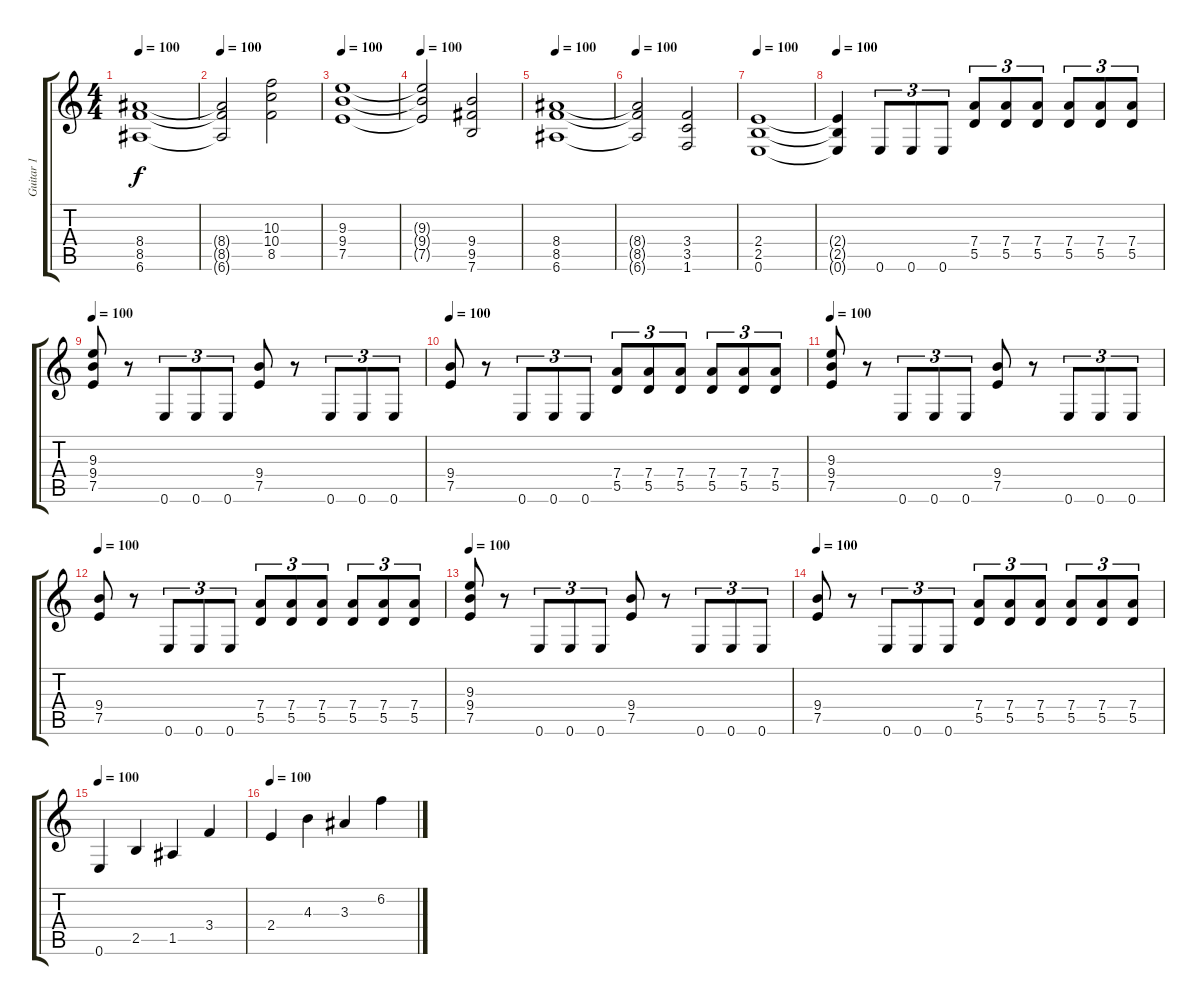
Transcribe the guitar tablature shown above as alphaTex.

\track ("Guitar 1" "Guitar 1") {instrument distortionguitar}
\staff {score tabs}
\tuning (E4 B3 G3 D3 A2 E2) {hide}
\ts (4 4)
\tempo 100
\clef g2
\ks c
(8.4 8.5 6.6).1{dy f} |
\tempo 100
(8.4{t} 8.5{t} 6.6{t}).2 (10.3 10.4 8.5).2 |
\tempo 100
(9.3 9.4 7.5).1 |
\tempo 100
(9.3{t} 9.4{t} 7.5{t}).2 (9.4 9.5 7.6).2 |
\tempo 100
(8.4 8.5 6.6).1 |
\tempo 100
(8.4{t} 8.5{t} 6.6{t}).2 (3.4 3.5 1.6).2 |
\tempo 100
(2.4 2.5 0.6).1 |
\tempo 100
(2.4{t} 2.5{t} 0.6{t}).4 0.6.8{tu (3 2)} 0.6.8{tu (3 2)} 0.6.8{tu (3 2)} (7.4 5.5).8{tu (3 2)} (7.4 5.5).8{tu (3 2)} (7.4 5.5).8{tu (3 2)} (7.4 5.5).8{tu (3 2)} (7.4 5.5).8{tu (3 2)} (7.4 5.5).8{tu (3 2)} |
\tempo 100
(9.3 9.4 7.5).8 r.8 0.6.8{tu (3 2)} 0.6.8{tu (3 2)} 0.6.8{tu (3 2)} (9.4 7.5).8 r.8 0.6.8{tu (3 2)} 0.6.8{tu (3 2)} 0.6.8{tu (3 2)} |
\tempo 100
(9.4 7.5).8 r.8 0.6.8{tu (3 2)} 0.6.8{tu (3 2)} 0.6.8{tu (3 2)} (7.4 5.5).8{tu (3 2)} (7.4 5.5).8{tu (3 2)} (7.4 5.5).8{tu (3 2)} (7.4 5.5).8{tu (3 2)} (7.4 5.5).8{tu (3 2)} (7.4 5.5).8{tu (3 2)} |
\tempo 100
(9.3 9.4 7.5).8 r.8 0.6.8{tu (3 2)} 0.6.8{tu (3 2)} 0.6.8{tu (3 2)} (9.4 7.5).8 r.8 0.6.8{tu (3 2)} 0.6.8{tu (3 2)} 0.6.8{tu (3 2)} |
\tempo 100
(9.4 7.5).8 r.8 0.6.8{tu (3 2)} 0.6.8{tu (3 2)} 0.6.8{tu (3 2)} (7.4 5.5).8{tu (3 2)} (7.4 5.5).8{tu (3 2)} (7.4 5.5).8{tu (3 2)} (7.4 5.5).8{tu (3 2)} (7.4 5.5).8{tu (3 2)} (7.4 5.5).8{tu (3 2)} |
\tempo 100
(9.3 9.4 7.5).8 r.8 0.6.8{tu (3 2)} 0.6.8{tu (3 2)} 0.6.8{tu (3 2)} (9.4 7.5).8 r.8 0.6.8{tu (3 2)} 0.6.8{tu (3 2)} 0.6.8{tu (3 2)} |
\tempo 100
(9.4 7.5).8 r.8 0.6.8{tu (3 2)} 0.6.8{tu (3 2)} 0.6.8{tu (3 2)} (7.4 5.5).8{tu (3 2)} (7.4 5.5).8{tu (3 2)} (7.4 5.5).8{tu (3 2)} (7.4 5.5).8{tu (3 2)} (7.4 5.5).8{tu (3 2)} (7.4 5.5).8{tu (3 2)} |
\tempo 100
0.6.4 2.5.4 1.5.4 3.4.4 |
\tempo 100
2.4.4 4.3.4 3.3.4 6.2.4
